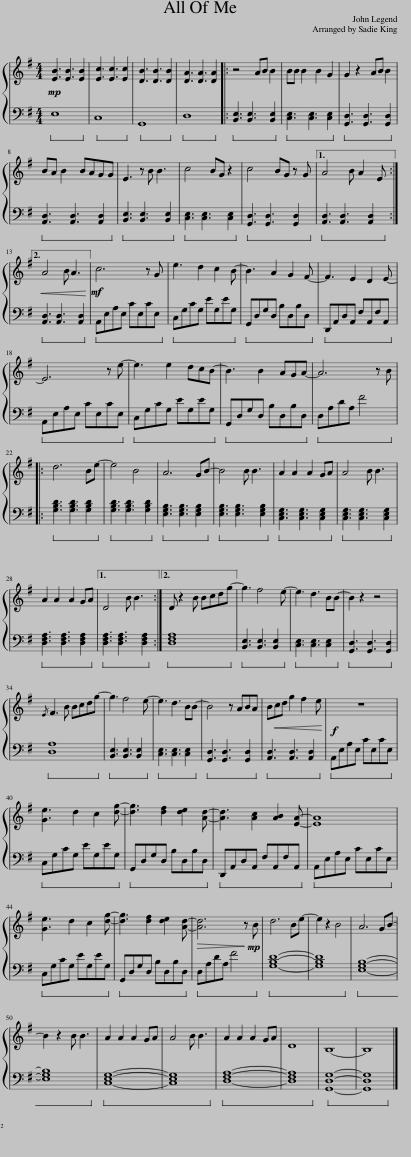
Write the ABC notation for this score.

X:1
%%score { 1 | 2 }
L:1/8
M:4/4
I:linebreak $
K:G
V:1 treble
V:2 bass
V:1
!mp! [EB]3 [EB]3 [EB]2 | [Ec]3 [Ec]3 [Ec]2 | [DB]3 [DB]3 [DB]2 | [DA]3 [DA]3 [DA]2 |: z4 AB B2 | %5
 BB B2 B2 G2 | G2 z2 AB B2 |$ BA B2 BAGG | E3 z B B3 | c4 BG z2 | %10
 c4 BG z G |1 A4 B A2 E :|2$ A4!<(! B A3!<)! ||!mf! c6 z G | e3 d2 c2 B- | %15
 B3 A2 G2 F- | F3 E2 D2 E- |$ E6 z e- | e3 e2 dcB- | B3 B2 AGA- | %20
 A6 z B |:$ d6 Be- | e4 B4 | A6 GB- | B4 B B3 | %25
 A2 A2 A2 GA | A4 B B3 |$ A2 A2 A2 GA |1 D4 B B3 :|2 D z2 B Bcdg- || %30
 g3 f4 e- | e3 d3 BB- | B2 z2 z4 |${/E} F3 B Bcdg- | g3 f4 e- | %35
 e3 d3 BB- | B4 z ABA | B!<(!cd g2 f2 e!<)! | z8 |$ [Ge]3 d2 c2 [dg]- | %40
 [dg]3 [df]2 [de]2 [Ad]- | [Ad]3 [Ac]2 [AB]2 [EA]- | [EA]8 |$ [Ge]3 d2 c2 [dg]- | [dg]3 [df]2 [de]2 [Ad]- | %45
!>(! [Ad]6 z!mp! B!>)! | d6 Be- | e2 z2 B4 | A6 GB- |$ B2 z2 B B3 | %50
 A2 A2 A2 GA | A4 B B3 | A2 A2 A2 GA | D8 | B,8- | %55
 B,8 |] %56
V:2
!ped! E,8!ped-up! |!ped! C,8!ped-up! |!ped! G,,8!ped-up! |!ped! D,8!ped-up! |:!ped! [B,,E,]3 [B,,E,]3 [B,,E,]2!ped-up! | %5
!ped! [C,E,]3 [C,E,]3 [C,E,]2!ped-up! |!ped! [G,,D,]3 [G,,D,]3 [G,,D,]2!ped-up! |$!ped! [A,,D,]3 [A,,D,]3 [A,,D,]2!ped-up! |!ped! [B,,E,]3 [B,,E,]3 [B,,E,]2!ped-up! |!ped! [C,E,]3 [C,E,]3 [C,E,]2!ped-up! | %10
!ped! [G,,D,]3 [G,,D,]3 [G,,D,]2!ped-up! |1!ped! [A,,D,]3 [A,,D,]3 [A,,D,]2!ped-up! :|2$!ped! [A,,D,]3 [A,,D,]3 [A,,D,]2!ped-up! ||!ped! A,,E,A,E, CE,CE,!ped-up! |!ped! C,G,CG, EG,EG,!ped-up! | %15
!ped! G,,D,G,D, B,D,B,D,!ped-up! |!ped! D,,A,,D,A,, F,A,,F,A,,!ped-up! |$!ped! A,,E,A,E, CE,CE,!ped-up! |!ped! C,G,CG, EG,EG,!ped-up! |!ped! G,,D,G,D, B,D,B,D,!ped-up! | %20
!ped! D,A,DA, F4!ped-up! |:$!ped! [G,B,D]3 [G,B,D]3 [G,B,D]2!ped-up! |!ped! [G,B,D]3 [G,B,D]3 [G,B,D]2!ped-up! |!ped! [E,G,B,]3 [E,G,B,]3 [E,G,B,]2!ped-up! |!ped! [E,G,B,]3 [E,G,B,]3 [E,G,B,]2!ped-up! | %25
!ped! [C,E,G,]3 [C,E,G,]3 [C,E,G,]2!ped-up! |!ped! [C,E,G,]3 [C,E,G,]3 [C,E,G,]2!ped-up! |$!ped! [D,F,A,]3 [D,F,A,]3 [D,F,A,]2!ped-up! |1!ped! [D,F,A,]3 [D,F,A,]3 [D,F,A,]2!ped-up! :|2!ped! [D,F,A,]8!ped-up! || %30
!ped! [B,,E,]3 [B,,E,]3 [B,,E,]2!ped-up! |!ped! [C,E,]3 [C,E,]3 [C,E,]2!ped-up! |!ped! [G,,D,]3 [G,,D,]3 [G,,D,]2!ped-up! |$!ped! [D,A,]8!ped-up! |!ped! [B,,E,]3 [B,,E,]3 [B,,E,]2!ped-up! | %35
!ped! [C,E,]3 [C,E,]3 [C,E,]2!ped-up! |!ped! [G,,D,]3 [G,,D,]3 [G,,D,]2!ped-up! |!ped! [A,,D,]3 [A,,D,]3 [A,,D,]2!ped-up! |!f!!ped! A,,E,A,E, CE,CE,!ped-up! |$!ped! C,G,CG, EG,EG,!ped-up! | %40
!ped! G,,D,G,D, B,D,B,D,!ped-up! |!ped! D,,A,,D,A,, F,A,,F,A,,!ped-up! |!ped! A,,E,A,E, CE,CE,!ped-up! |$!ped! C,G,CG, EG,EG,!ped-up! |!ped! G,,D,G,D, B,D,B,D,!ped-up! | %45
!ped! D,A,DA, F4!ped-up! |!ped! [G,B,D]8- | [G,B,D]8!ped-up! |!ped! [E,G,B,]8- |$ [E,G,B,]8!ped-up! | %50
!ped! [C,E,G,]8- | [C,E,G,]8!ped-up! |!ped! [D,F,A,]8- | [D,F,A,]8!ped-up! |!ped! [G,,D,G,]8- | %55
 [G,,D,G,]8!ped-up! |] %56
